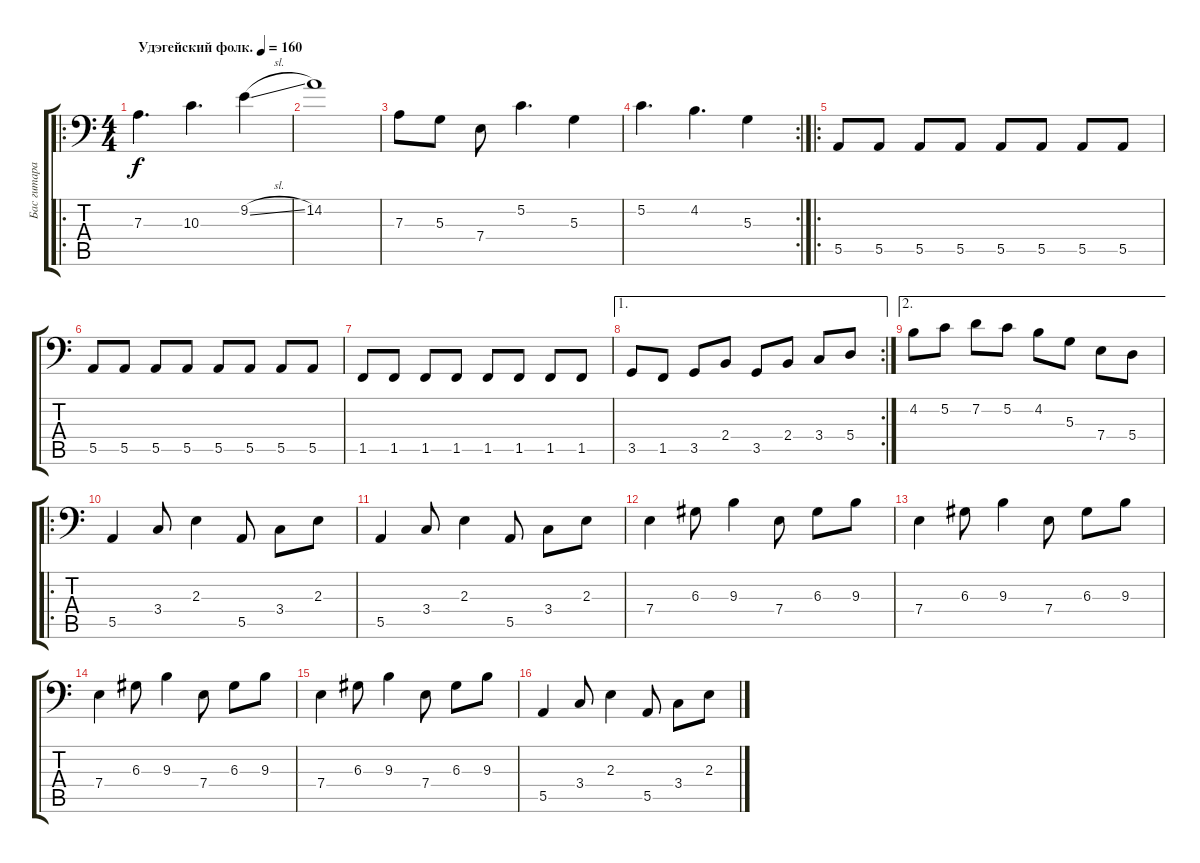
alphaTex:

\track ("Бас гитара" "Бас гитара") {instrument electricbassfinger}
\staff {score tabs}
\tuning (C3 G2 D2 A1 E1 B0) {hide}
\ro
\ts (4 4)
\tempo (160 "Удэгейский фолк.")
\clef f4
\ks c
7.3.4{d dy f instrument electricbassfinger} 10.3.4{d} 9.2{sl}.4 |
14.2.1 |
7.3.8 5.3.8 7.4.8 5.2.4{d} 5.3.4 |
\rc 2
5.2.4{d} 4.2.4{d} 5.3.4 |
\ro
5.5.8 5.5.8 5.5.8 5.5.8 5.5.8 5.5.8 5.5.8 5.5.8 |
5.5.8 5.5.8 5.5.8 5.5.8 5.5.8 5.5.8 5.5.8 5.5.8 |
1.5.8 1.5.8 1.5.8 1.5.8 1.5.8 1.5.8 1.5.8 1.5.8 |
\ae 1
\rc 2
3.5.8 1.5.8 3.5.8 2.4.8 3.5.8 2.4.8 3.4.8 5.4.8 |
\ae 2
4.2.8 5.2.8 7.2.8 5.2.8 4.2.8 5.3.8 7.4.8 5.4.8 |
\ro
\ks aminor
5.5.4 3.4.8 2.3.4 5.5.8 3.4.8 2.3.8 |
5.5.4 3.4.8 2.3.4 5.5.8 3.4.8 2.3.8 |
7.4.4 6.3.8 9.3.4 7.4.8 6.3.8 9.3.8 |
7.4.4 6.3.8 9.3.4 7.4.8 6.3.8 9.3.8 |
7.4.4 6.3.8 9.3.4 7.4.8 6.3.8 9.3.8 |
7.4.4 6.3.8 9.3.4 7.4.8 6.3.8 9.3.8 |
5.5.4 3.4.8 2.3.4 5.5.8 3.4.8 2.3.8
